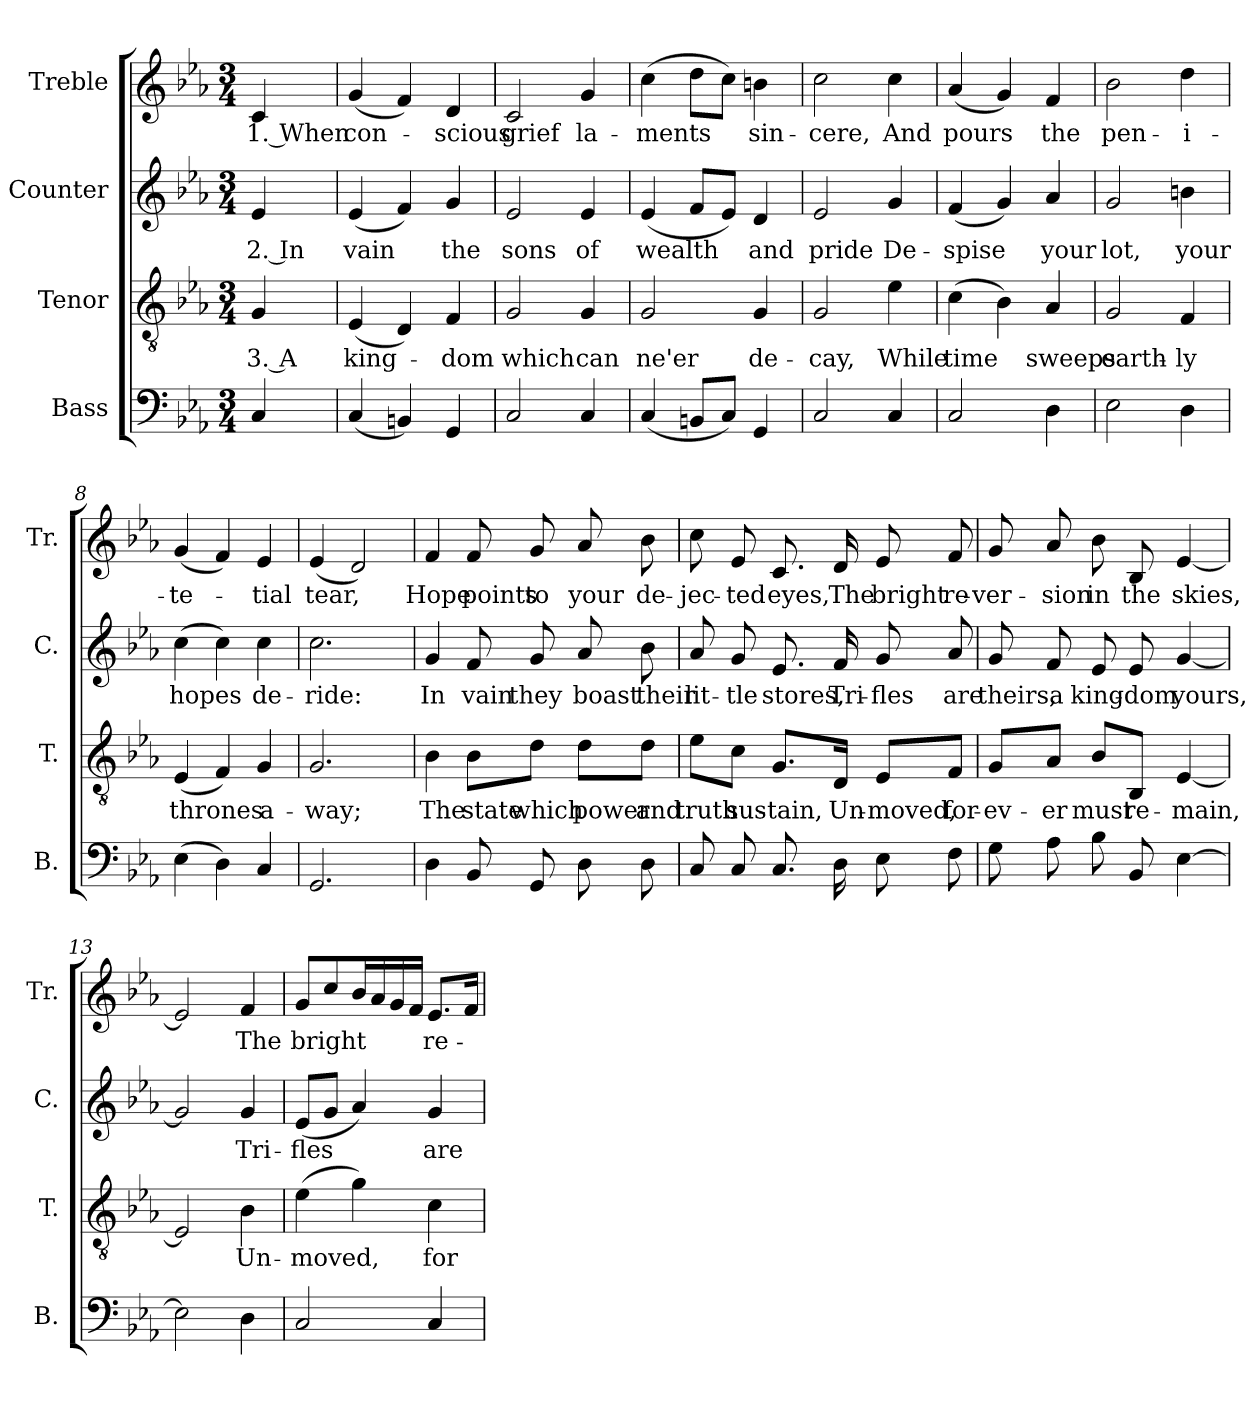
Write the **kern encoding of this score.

**kern	**kern	**text	**kern	**text	**kern	**text
*part4	*part3	*part3	*part2	*part2	*part1	*part1
*staff4	*staff3	*staff3	*staff2	*staff2	*staff1	*staff1
*I"Bass	*I"Tenor	*	*I"Counter	*	*I"Treble	*
*I'B.	*I'T.	*	*I'C.	*	*I'Tr.	*
*clefF4	*clefGv2	*	*clefG2	*	*clefG2	*
*k[b-e-a-]	*k[b-e-a-]	*	*k[b-e-a-]	*	*k[b-e-a-]	*
*M3/4	*M3/4	*	*M3/4	*	*M3/4	*
=1	=1	=1	=1	=1	=1	=1
4C/	4G/	3. A	4e-/	2. In	4c/	1. When
=2	=2	=2	=2	=2	=2	=2
(4C/	(4E-/	king-	(4e-/	vain	(4g/	con-
4BBn/)	4D/)	.	4f/)	.	4f/)	.
4GG/	4F/	-dom	4g/	the	4d/	-scious
=3	=3	=3	=3	=3	=3	=3
2C/	2G/	which	2e-/	sons	2c/	grief
4C/	4G/	can	4e-/	of	4g/	la-
=4	=4	=4	=4	=4	=4	=4
(4C/	2G/	ne'er	(4e-/	wealth	(4cc\	-ments
8BBn/L	.	.	8f/L	.	8dd\L	.
8C/J)	.	.	8e-/J)	.	8cc\J)	.
4GG/	4G/	de-	4d/	and	4bn\	sin-
=5	=5	=5	=5	=5	=5	=5
2C/	2G/	-cay,	2e-/	pride	2cc\	-cere,
4C/	4e-\	While	4g/	De-	4cc\	And
=6	=6	=6	=6	=6	=6	=6
2C/	(4c\	time	(4f/	-spise	(4a-/	pours
.	4B-\)	.	4g/)	.	4g/)	.
4D\	4A-/	sweeps	4a-/	your	4f/	the
=7	=7	=7	=7	=7	=7	=7
2E-\	2G/	earth-	2g/	lot,	2b-\	pen-
4D\	4F/	-ly	4bn\	your	4dd\	-i-
!!LO:LB:g=z
=8	=8	=8	=8	=8	=8	=8
(4E-\	(4E-/	thrones	(4cc\	hopes	(4g/	-te-
4D\)	4F/)	.	4cc\)	.	4f/)	.
4C/	4G/	a-	4cc\	de-	4e-/	-tial
=9	=9	=9	=9	=9	=9	=9
2.GG/	2.G/	-way;	2.cc\	-ride:	(4e-/	tear,
.	.	.	.	.	2d/)	.
=10	=10	=10	=10	=10	=10	=10
4D\	4B-\	The	4g/	In	4f/	Hope
8BB-/	8B-\L	state	8f/	vain	8f/	points
8GG/	8d\J	which	8g/	they	8g/	to
8D\	8d\L	power	8a-/	boast	8a-/	your
8D\	8d\J	and	8b-\	their	8b-\	de-
=11	=11	=11	=11	=11	=11	=11
8C/	8e-\L	truth	8a-/	lit-	8cc\	-jec-
8C/	8c\J	sus-	8g/	-tle	8e-/	-ted
8.C/	8.G/L	-tain,	8.e-/	stores,	8.c/	eyes,
16D\	16D/Jk	Un-	16f/	Tri-	16d/	The
8E-\	8E-/L	-moved,	8g/	-fles	8e-/	bright
8F\	8F/J	for-	8a-/	are	8f/	re-
!!LO:LB:g=z
=12	=12	=12	=12	=12	=12	=12
8G\	8G/L	-ev-	8g/	theirs,	8g/	-ver-
8A-\	8A-/J	-er	8f/	a	8a-/	-sion
8B-\	8B-/L	must	8e-/	king-	8b-\	in
8BB-/	8BB-/J	re-	8e-/	-dom	8B-/	the
[4E-\	[4E-/	-main,	[4g/	yours,	[4e-/	skies,
=13	=13	=13	=13	=13	=13	=13
2E-\]	2E-/]	.	2g/]	.	2e-/]	.
4D\	4B-\	Un-	4g/	Tri-	4f/	The
=14	=14	=14	=14	=14	=14	=14
2C/	(4e-\	-moved,	(8e-/L	-fles	8g/L	bright
.	.	.	8g/J	.	8cc/	.
.	4g\)	.	4a-/)	.	16b-/L	.
.	.	.	.	.	16a-/	.
.	.	.	.	.	16g/	.
.	.	.	.	.	16f/JJ	.
4C/	4c\	for-	4g/	are	8.e-/L	re-
.	.	.	.	.	16f/Jk	.
=	=	=	=	=	=	=
*-	*-	*-	*-	*-	*-	*-
